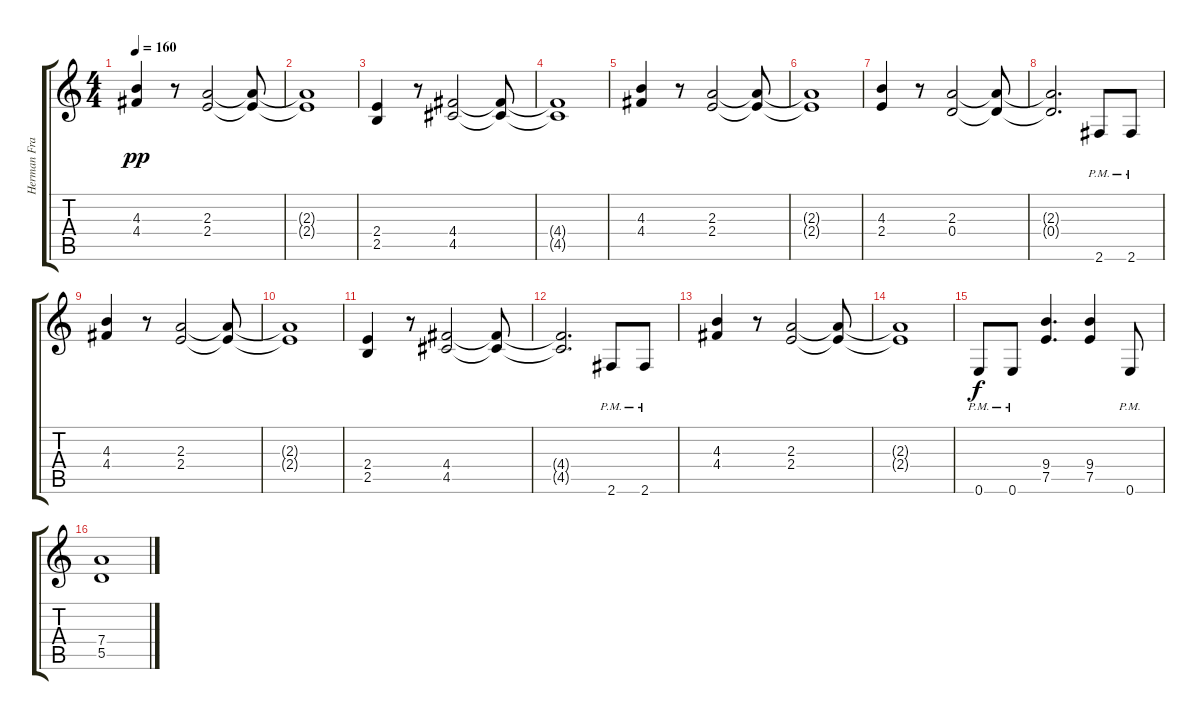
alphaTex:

\track ("Herman Frank" "Herman Fra") {solo instrument distortionguitar}
\staff {score tabs}
\tuning (E4 B3 G3 D3 A2 E2) {hide}
\ts (4 4)
\tempo 160
\clef g2
\ks c
(4.3 4.4).4{dy pp} r.8 (2.3 2.4).2 (2.3{t} 2.4{t}).8 |
(2.3{t} 2.4{t}).1 |
(2.4 2.5).4 r.8 (4.4 4.5).2 (4.4{t} 4.5{t}).8 |
(4.4{t} 4.5{t}).1 |
(4.3 4.4).4 r.8 (2.3 2.4).2 (2.3{t} 2.4{t}).8 |
(2.3{t} 2.4{t}).1 |
(4.3 2.4).4 r.8 (2.3 0.4).2 (2.3{t} 0.4{t}).8 |
(2.3{t} 0.4{t}).2{d} 2.6{pm}.8 2.6{pm}.8 |
(4.3 4.4).4 r.8 (2.3 2.4).2 (2.3{t} 2.4{t}).8 |
(2.3{t} 2.4{t}).1 |
(2.4 2.5).4 r.8 (4.4 4.5).2 (4.4{t} 4.5{t}).8 |
(4.4{t} 4.5{t}).2{d} 2.6{pm}.8 2.6{pm}.8 |
(4.3 4.4).4 r.8 (2.3 2.4).2 (2.3{t} 2.4{t}).8 |
(2.3{t} 2.4{t}).1 |
0.6{pm}.8{dy f} 0.6{pm}.8 (9.4 7.5).4{d} (9.4 7.5).4 0.6{pm}.8 |
(7.4 5.5).1
